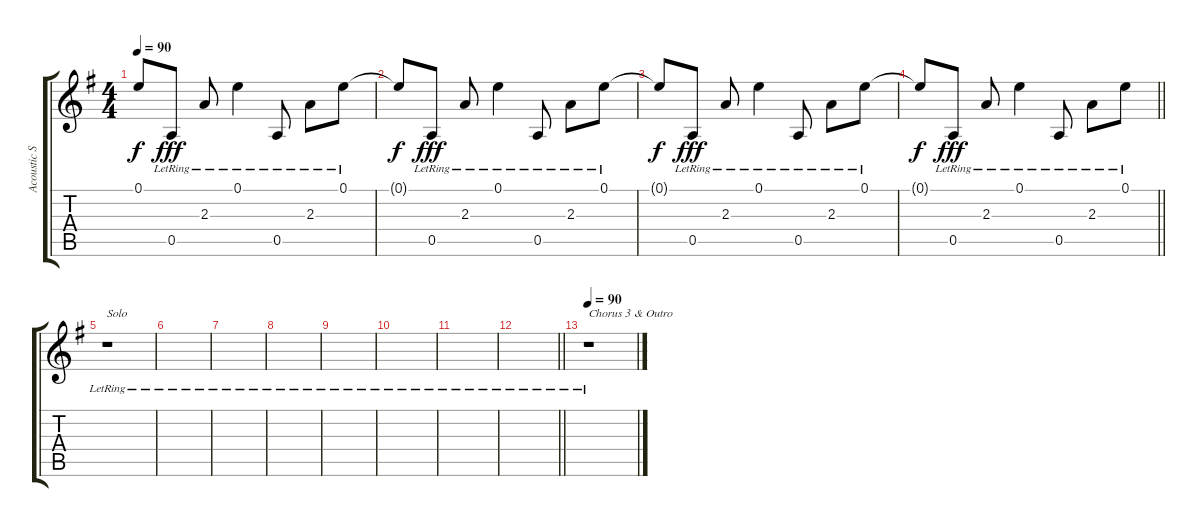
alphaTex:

\track ("Acoustic Steel" "Acoustic S") {instrument acousticguitarsteel}
\staff {score tabs}
\tuning (E4 B3 G3 D3 A2 E2) {hide}
\ts (4 4)
\tempo 90
\clef g2
\ks g
0.1{t}.8{dy f} 0.5{lr}.8{dy fff} 2.3{lr}.8 0.1{lr}.4 0.5{lr}.8 2.3{lr}.8 0.1{lr}.8 |
0.1{t}.8{dy f} 0.5{lr}.8{dy fff} 2.3{lr}.8 0.1{lr}.4 0.5{lr}.8 2.3{lr}.8 0.1{lr}.8 |
0.1{t}.8{dy f} 0.5{lr}.8{dy fff} 2.3{lr}.8 0.1{lr}.4 0.5{lr}.8 2.3{lr}.8 0.1{lr}.8 |
\barLineRight lightlight
0.1{t}.8{dy f} 0.5{lr}.8{dy fff} 2.3{lr}.8 0.1{lr}.4 0.5{lr}.8 2.3{lr}.8 0.1{lr}.8 |
r.1{txt "Solo"} |
|
|
|
|
|
|
\barLineRight lightlight
|
\tempo 90
r.1{txt "Chorus 3 & Outro"}
